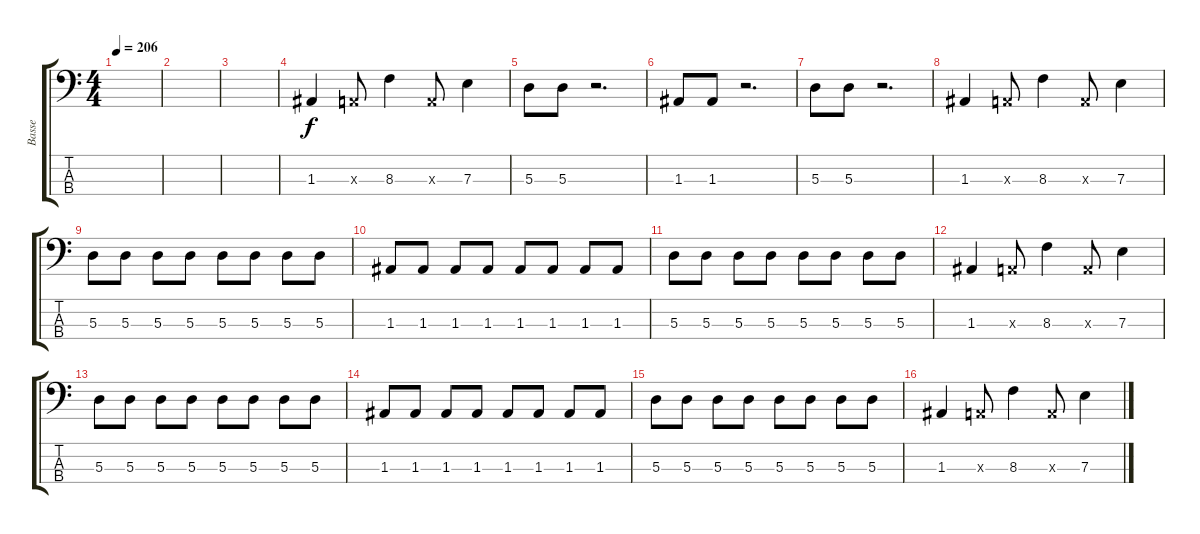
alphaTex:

\track ("Basse" "Basse") {instrument electricbasspick}
\staff {score tabs}
\tuning (G2 D2 A1 E1) {hide}
\ts (4 4)
\tempo 206
\clef f4
\ks c
|
|
|
1.3.4 0.3{x}.8 8.3.4 0.3{x}.8 7.3.4 |
5.3.8 5.3.8 r.2{d} |
1.3.8 1.3.8 r.2{d} |
5.3.8 5.3.8 r.2{d} |
1.3.4 0.3{x}.8 8.3.4 0.3{x}.8 7.3.4 |
5.3.8 5.3.8 5.3.8 5.3.8 5.3.8 5.3.8 5.3.8 5.3.8 |
1.3.8 1.3.8 1.3.8 1.3.8 1.3.8 1.3.8 1.3.8 1.3.8 |
5.3.8 5.3.8 5.3.8 5.3.8 5.3.8 5.3.8 5.3.8 5.3.8 |
1.3.4 0.3{x}.8 8.3.4 0.3{x}.8 7.3.4 |
5.3.8 5.3.8 5.3.8 5.3.8 5.3.8 5.3.8 5.3.8 5.3.8 |
1.3.8 1.3.8 1.3.8 1.3.8 1.3.8 1.3.8 1.3.8 1.3.8 |
5.3.8 5.3.8 5.3.8 5.3.8 5.3.8 5.3.8 5.3.8 5.3.8 |
1.3.4 0.3{x}.8 8.3.4 0.3{x}.8 7.3.4
